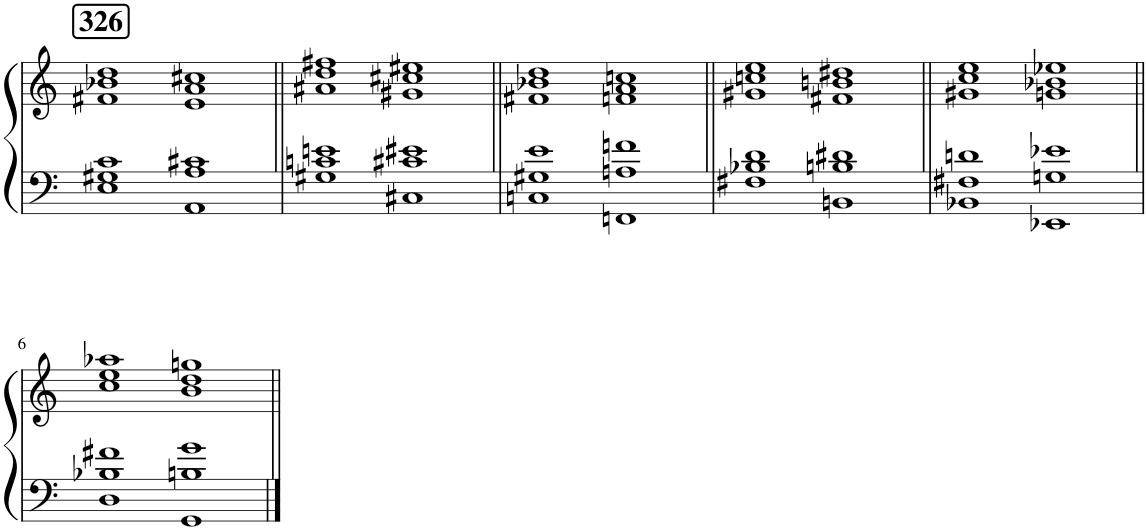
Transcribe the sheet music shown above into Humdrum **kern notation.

**kern	**kern
*part1	*part1
*staff2	*staff1
*I"Piano	*
*I'Pno.	*
*clefF4	*clefG2
*k[]	*k[]
*M2/1	*M2/1
!!LO:REH:place=s1:a:B:cj:fs=14:t=326
=1	=1
1E 1G#X 1c	1f#X 1b-X 1dd
1AA 1A 1c#X	1e 1a 1cc#X
=2||	=2||
1G#X 1cn 1en	1a#X 1dd 1ff#X
1C#X 1c#X 1e#X	1g#X 1cc#X 1ee#X
=3||	=3||
1Cn 1G#X 1e	1f#X 1b-X 1dd
1FFn 1An 1fn	1fn 1a 1ccn
=4||	=4||
1F#X 1B-X 1d	1g#X 1ccn 1ee
1BBn 1Bn 1d#X	1f#X 1bn 1dd#X
=5||	=5||
1BB-X 1F#X 1dn	1g#X 1cc 1ee
1EE-X 1Gn 1e-X	1gn 1b-X 1ee-X
!!LO:LB:g=z
=6||	=6||
1D 1B-X 1f#X	1cc 1ee 1aa-X
1GG 1Bn 1g	1b 1dd 1ggn
=||	=||
*-	*-
